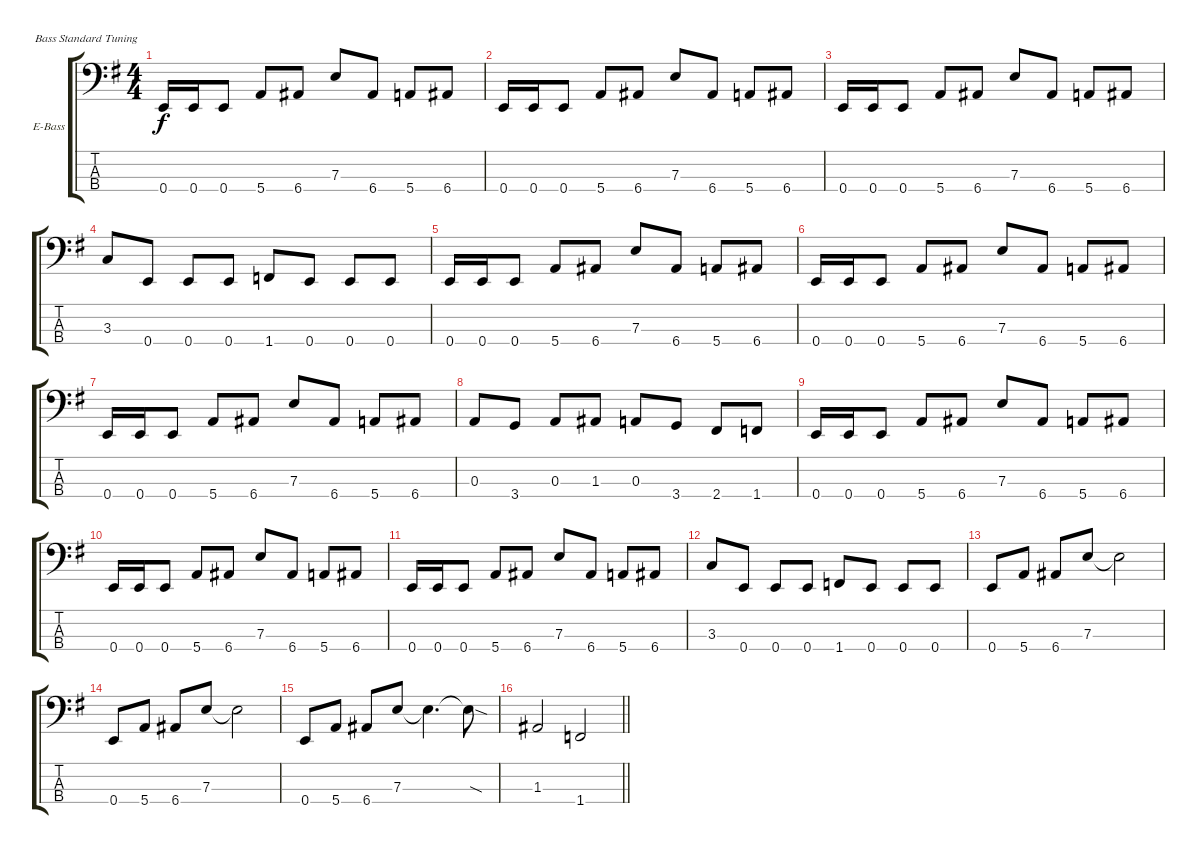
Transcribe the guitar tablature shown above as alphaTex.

\defaultSystemsLayout 4
\bracketExtendMode groupsimilarinstruments
\firstSystemTrackNameOrientation horizontal
\otherSystemsTrackNameOrientation horizontal
\track ("Bass" "E-Bass") {instrument electricbassfinger}
\staff {score tabs}
\tuning (G2 D2 A1 E1)
\ts (4 4)
\tempo (188 hide)
\clef f4
\ks g
0.4.16{dy f} 0.4.16 0.4.8 5.4.8 6.4.8 7.3.8 6.4.8 5.4.8 6.4.8 |
0.4.16 0.4.16 0.4.8 5.4.8 6.4.8 7.3.8 6.4.8 5.4.8 6.4.8 |
0.4.16 0.4.16 0.4.8 5.4.8 6.4.8 7.3.8 6.4.8 5.4.8 6.4.8 |
3.3.8 0.4.8 0.4.8 0.4.8 1.4.8 0.4.8 0.4.8 0.4.8 |
0.4.16 0.4.16 0.4.8 5.4.8 6.4.8 7.3.8 6.4.8 5.4.8 6.4.8 |
0.4.16 0.4.16 0.4.8 5.4.8 6.4.8 7.3.8 6.4.8 5.4.8 6.4.8 |
0.4.16 0.4.16 0.4.8 5.4.8 6.4.8 7.3.8 6.4.8 5.4.8 6.4.8 |
0.3.8 3.4.8 0.3.8 1.3.8 0.3.8 3.4.8 2.4.8 1.4.8 |
0.4.16 0.4.16 0.4.8 5.4.8 6.4.8 7.3.8 6.4.8 5.4.8 6.4.8 |
0.4.16 0.4.16 0.4.8 5.4.8 6.4.8 7.3.8 6.4.8 5.4.8 6.4.8 |
0.4.16 0.4.16 0.4.8 5.4.8 6.4.8 7.3.8 6.4.8 5.4.8 6.4.8 |
3.3.8 0.4.8 0.4.8 0.4.8 1.4.8 0.4.8 0.4.8 0.4.8 |
0.4.8 5.4.8 6.4.8 7.3.8 7.3{t}.2 |
0.4.8 5.4.8 6.4.8 7.3.8 7.3{t}.2 |
0.4.8 5.4.8 6.4.8 7.3.8 7.3{t}.4{d} 7.3{sod t}.8 |
\barLineRight lightlight
1.3.2 1.4.2
